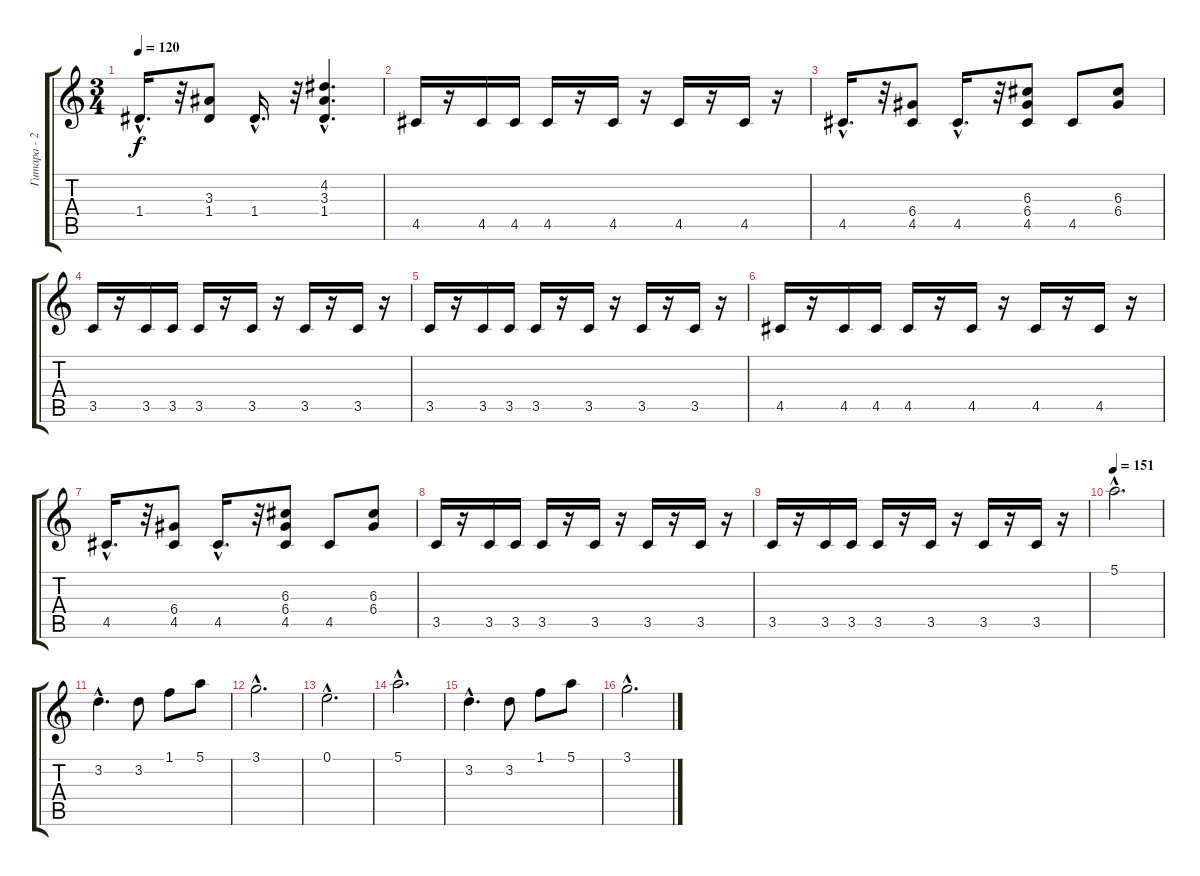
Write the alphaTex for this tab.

\track ("Гитара - 2" "Гитара - 2") {instrument overdrivenguitar}
\staff {score tabs}
\tuning (E4 B3 G3 D3 A2 E2) {hide}
\ts (3 4)
\tempo 120
\clef g2
\ks c
1.4{hac}.16{d dy f} r.32 (3.3 1.4).8 1.4{hac}.16{d} r.32 (4.2{hac} 3.3 1.4{hac}).4{d} |
4.5.16 r.16 4.5.16 4.5.16 4.5.16 r.16 4.5.16 r.16 4.5.16 r.16 4.5.16 r.16 |
4.5{hac}.16{d} r.32 (6.4 4.5).8 4.5{hac}.16{d} r.32 (6.3 6.4 4.5).8 4.5.8 (6.3 6.4).8 |
3.5.16 r.16 3.5.16 3.5.16 3.5.16 r.16 3.5.16 r.16 3.5.16 r.16 3.5.16 r.16 |
3.5.16 r.16 3.5.16 3.5.16 3.5.16 r.16 3.5.16 r.16 3.5.16 r.16 3.5.16 r.16 |
4.5.16 r.16 4.5.16 4.5.16 4.5.16 r.16 4.5.16 r.16 4.5.16 r.16 4.5.16 r.16 |
4.5{hac}.16{d} r.32 (6.4 4.5).8 4.5{hac}.16{d} r.32 (6.3 6.4 4.5).8 4.5.8 (6.3 6.4).8 |
3.5.16 r.16 3.5.16 3.5.16 3.5.16 r.16 3.5.16 r.16 3.5.16 r.16 3.5.16 r.16 |
3.5.16 r.16 3.5.16 3.5.16 3.5.16 r.16 3.5.16 r.16 3.5.16 r.16 3.5.16 r.16 |
\tempo 151
5.1{hac}.2{d} |
3.2{hac}.4{d} 3.2.8 1.1.8 5.1.8 |
3.1{hac}.2{d} |
0.1{hac}.2{d} |
5.1{hac}.2{d} |
3.2{hac}.4{d} 3.2.8 1.1.8 5.1.8 |
3.1{hac}.2{d}
